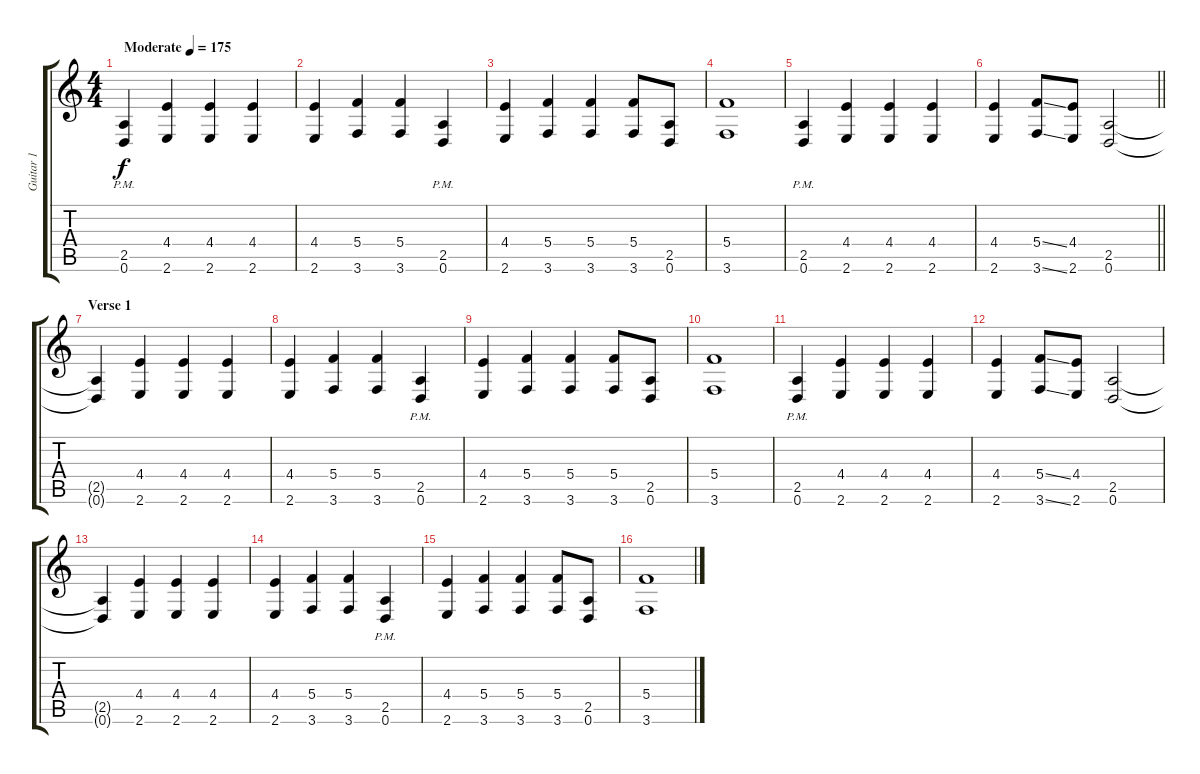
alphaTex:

\track ("Guitar 1" "Guitar 1") {instrument distortionguitar}
\staff {score tabs}
\tuning (D4 A3 F3 C3 G2 D2) {hide}
\ts (4 4)
\tempo (175 "Moderate")
\clef g2
\ks c
(2.5{pm} 0.6{pm}).4{dy f instrument distortionguitar} (4.4 2.6).4 (4.4 2.6).4 (4.4 2.6).4 |
(4.4 2.6).4 (5.4 3.6).4 (5.4 3.6).4 (2.5{pm} 0.6{pm}).4 |
(4.4 2.6).4 (5.4 3.6).4 (5.4 3.6).4 (5.4 3.6).8 (2.5 0.6).8 |
(5.4 3.6).1 |
(2.5{pm} 0.6{pm}).4 (4.4 2.6).4 (4.4 2.6).4 (4.4 2.6).4 |
\barLineRight lightlight
(4.4 2.6).4 (5.4{ss} 3.6{ss}).8 (4.4 2.6).8 (2.5 0.6).2 |
\section ("" "Verse 1")
(2.5{t} 0.6{t}).4 (4.4 2.6).4 (4.4 2.6).4 (4.4 2.6).4 |
(4.4 2.6).4 (5.4 3.6).4 (5.4 3.6).4 (2.5{pm} 0.6{pm}).4 |
(4.4 2.6).4 (5.4 3.6).4 (5.4 3.6).4 (5.4 3.6).8 (2.5 0.6).8 |
(5.4 3.6).1 |
(2.5{pm} 0.6{pm}).4 (4.4 2.6).4 (4.4 2.6).4 (4.4 2.6).4 |
(4.4 2.6).4 (5.4{ss} 3.6{ss}).8 (4.4 2.6).8 (2.5 0.6).2 |
(2.5{t} 0.6{t}).4 (4.4 2.6).4 (4.4 2.6).4 (4.4 2.6).4 |
(4.4 2.6).4 (5.4 3.6).4 (5.4 3.6).4 (2.5{pm} 0.6{pm}).4 |
(4.4 2.6).4 (5.4 3.6).4 (5.4 3.6).4 (5.4 3.6).8 (2.5 0.6).8 |
(5.4 3.6).1
